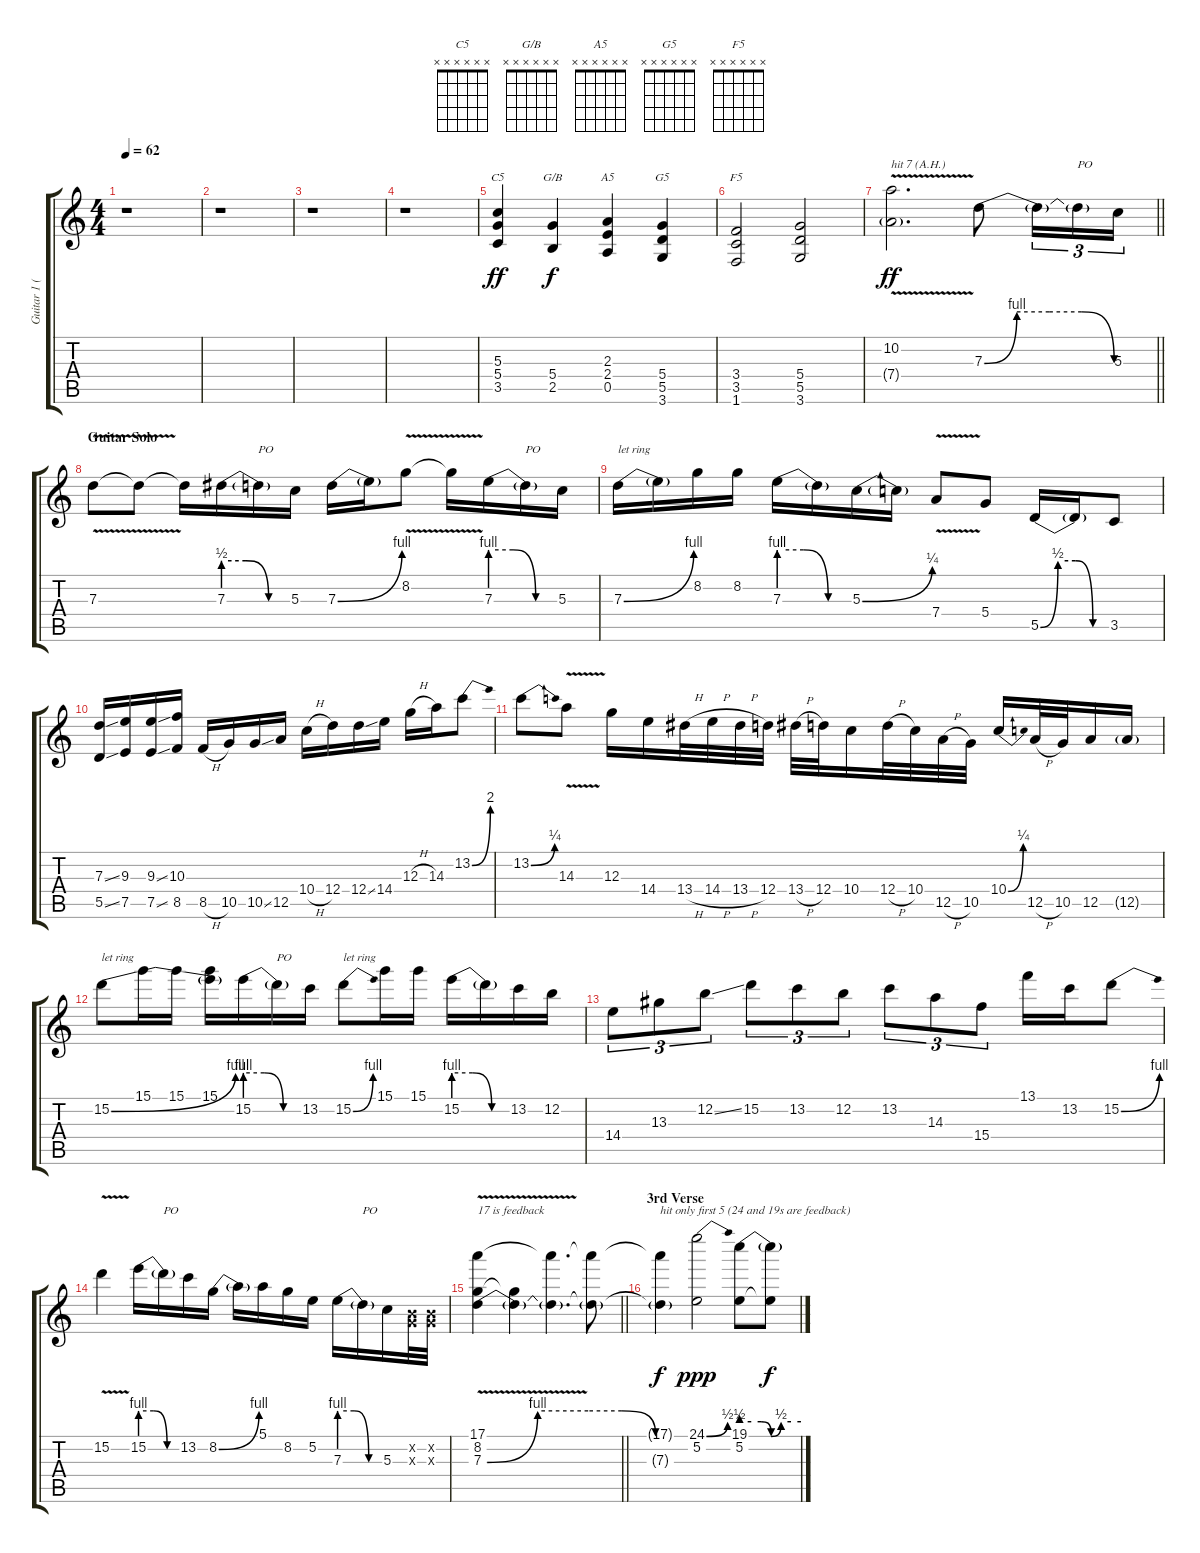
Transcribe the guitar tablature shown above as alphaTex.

\track ("Guitar 1 (Slash)" "Guitar 1 (") {instrument overdrivenguitar}
\staff {score tabs}
\tuning (E4 B3 G3 D3 A2 E2) {hide}
\chord ("C5" x x x x x x)
\chord ("G/B" x x x x x x)
\chord ("A5" x x x x x x)
\chord ("G5" x x x x x x)
\chord ("F5" x x x x x x)
\ts (4 4)
\tempo 62
\clef g2
\ks c
r.1{dy p} |
r.1 |
r.1 |
r.1 |
(5.3 5.4 3.5).4{ch "C5" dy ff instrument overdrivenguitar} (5.4 2.5).4{ch "G/B" dy f} (2.3 2.4 0.5).4{ch "A5"} (5.4 5.5 3.6).4{ch "G5"} |
(3.4 3.5 1.6).2{ch "F5"} (5.4 5.5 3.6).2 |
\barLineRight lightlight
(10.2{v} 7.4{v g}).2{d txt "hit 7 (A.H.)" dy ff} 7.3{be (custom 0 0 15 4 30 4 45 4 60 0)}.8 7.3{t}.16{tu (3 2)} 7.3{t}.16{tu (3 2) txt "PO"} 5.3.16{tu (3 2)} |
\section ("" "Guitar Solo")
7.3{v}.8 7.3{t}.8 7.3{t}.16 7.3{be (custom 0 2 20 2 40 0 60 0)}.16 7.3{t}.16{txt "PO"} 5.3.16 7.3{be (bend 0 0 60 4)}.16 7.3{t}.16 8.2{v}.8 8.2{t}.16 7.3{be (custom 0 4 20 4 40 0 60 0)}.16 7.3{t}.16{txt "PO"} 5.3.16 |
7.3{be (bend 0 0 60 4)}.16{txt "let ring"} 7.3{t}.16 8.2.16 8.2.16 7.3{be (custom 0 4 20 4 40 0 60 0)}.16 7.3{t}.16 5.3{be (bend 0 0 60 1)}.16 5.3{t}.16 7.4{v}.8 5.4.8 5.5{be (custom 0 0 15 2 30 2 45 0 60 0)}.16 5.5{t}.16 3.5.8 |
(7.3{ss} 5.5{ss}).16 (9.3 7.5).16 (9.3{ss} 7.5{ss}).16 (10.3 8.5).16 8.5{h}.16 10.5.16 10.5{ss}.16 12.5.16 10.4{h}.16 12.4.16 12.4{ss}.16 14.4.16 12.3{h}.16 14.3.16 13.2{be (bend 0 0 60 8)}.8 |
13.2{be (bend 0 0 60 1)}.8 14.3{v}.8 12.3.16 14.4.16 13.4{h}.32 14.4{h}.32 13.4{h}.32 12.4.32 13.4{h}.32 12.4.32 10.4.16 12.4{h}.32 10.4.32 12.5{h}.32 10.5.32 10.4{be (bend 0 0 60 1)}.16 12.5{h}.32 10.5.32 12.5.16 12.5{g}.16 |
15.2{be (bend 0 0 60 4)}.8{txt "let ring"} 15.1.16 15.1.16 (15.1 15.2{t}).16 15.2{be (custom 0 4 20 4 40 0 60 0)}.16 15.2{t}.16{txt "PO"} 13.2.16 15.2{be (bend 0 0 60 4)}.8{txt "let ring"} 15.1.16 15.1.16 15.2{be (custom 0 4 20 4 40 0 60 0)}.16 15.2{t}.16 13.2.16 12.2.16 |
14.4.8{tu (3 2)} 13.3.8{tu (3 2)} 12.2{ss}.8{tu (3 2)} 15.2.8{tu (3 2)} 13.2.8{tu (3 2)} 12.2.8{tu (3 2)} 13.2.8{tu (3 2)} 14.3.8{tu (3 2)} 15.4.8{tu (3 2)} 13.1.16 13.2.16 15.2{be (bend 0 0 60 4)}.8 |
15.2{v}.4 15.2{be (custom 0 4 20 4 40 0 60 0)}.16 15.2{t}.16{txt "PO"} 13.2.16 8.2{be (bend 0 0 60 4)}.16 8.2{t}.16 5.1.16 8.2.16 5.2.16 7.3{be (custom 0 4 20 4 40 0 60 0)}.16 7.3{t}.16{txt "PO"} 5.3.16 (0.2{x} 0.3{x}).32 (0.2{x} 0.3{x}).32 |
\barLineRight lightlight
(17.1{v} 8.2{v} 7.3{be (custom 0 0 15 4 30 4 40 4 50 0 60 0) v}).4{txt "17 is feedback"} (8.2{t} 7.3{t}).4 (17.1{t} 7.3{t}).4{d} (17.1{t} 7.3{t}).8 |
\section ("" "3rd Verse")
(17.1{t} 7.3{t}).4{txt "hit only first 5 (24 and 19s are feedback)" dy f} (24.1{be (bend 0 0 60 2)} 5.2).2{dy ppp} (19.1{be (custom 0 2 10 2 20 2 30 0 40 2 50 2 60 2)} 5.2).8 (19.1{t} 5.2{t}).8{dy f}
